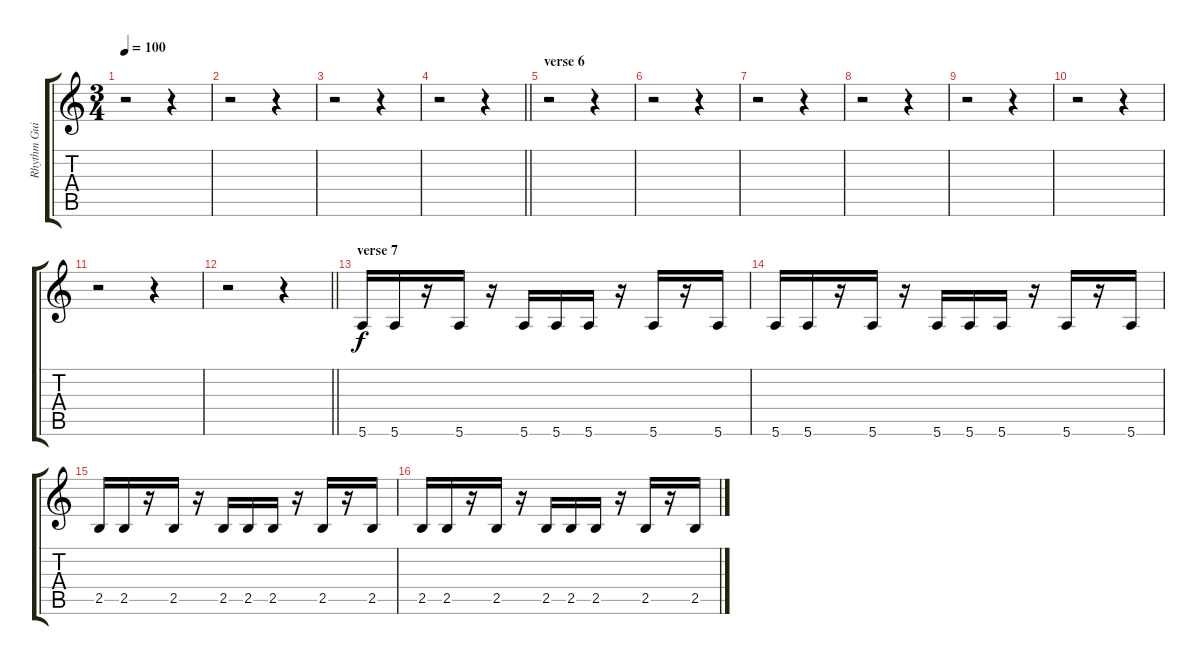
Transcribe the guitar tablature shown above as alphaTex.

\track ("Rhythm Guitar R" "Rhythm Gui") {instrument overdrivenguitar}
\staff {score tabs}
\tuning (E4 B3 G3 D3 A2 E2) {hide}
\ts (3 4)
\tempo 100
\clef g2
\ks c
r.2{dy ppp} r.4 |
r.2 r.4 |
r.2 r.4 |
\barLineRight lightlight
r.2 r.4 |
\section ("" "verse 6")
r.2 r.4 |
r.2 r.4 |
r.2 r.4 |
r.2 r.4 |
r.2 r.4 |
r.2 r.4 |
r.2 r.4 |
\barLineRight lightlight
r.2 r.4 |
\section ("" "verse 7")
5.6.16{dy f} 5.6.16 r.16 5.6.16 r.16 5.6.16 5.6.16 5.6.16 r.16 5.6.16 r.16 5.6.16 |
5.6.16 5.6.16 r.16 5.6.16 r.16 5.6.16 5.6.16 5.6.16 r.16 5.6.16 r.16 5.6.16 |
2.5.16 2.5.16 r.16 2.5.16 r.16 2.5.16 2.5.16 2.5.16 r.16 2.5.16 r.16 2.5.16 |
2.5.16 2.5.16 r.16 2.5.16 r.16 2.5.16 2.5.16 2.5.16 r.16 2.5.16 r.16 2.5.16
